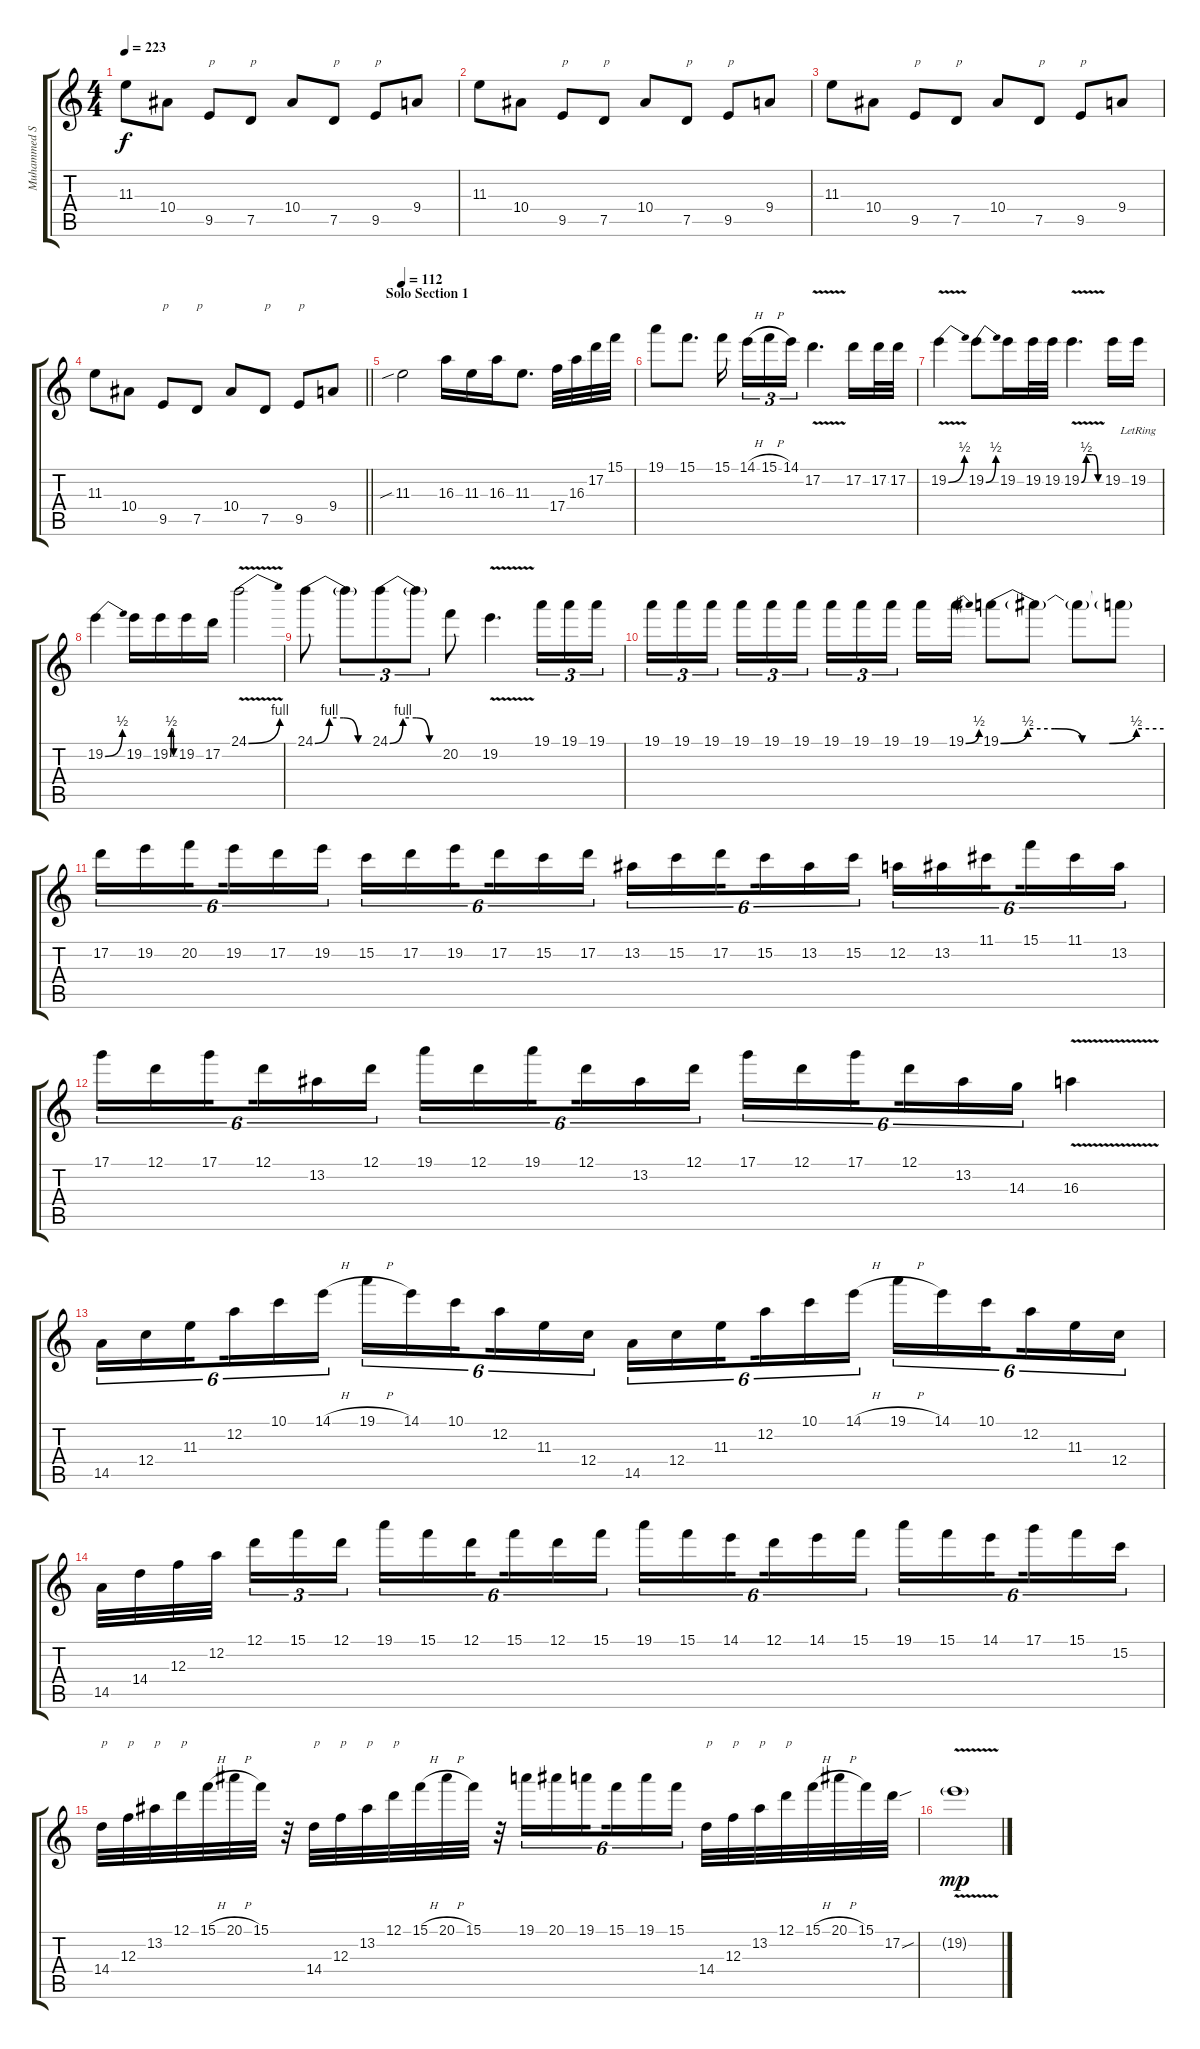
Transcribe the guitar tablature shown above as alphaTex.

\track ("Muhammed Suicmez" "Muhammed S") {instrument distortionguitar}
\staff {score tabs}
\tuning (D4 A3 F3 C3 G2 D2) {hide}
\ts (4 4)
\tempo 223
\clef g2
\ks c
11.3.8{dy f} 10.4.8 9.5.8{txt "p"} 7.5.8{txt "p"} 10.4.8 7.5.8{txt "p"} 9.5.8{txt "p"} 9.4.8 |
11.3.8 10.4.8 9.5.8{txt "p"} 7.5.8{txt "p"} 10.4.8 7.5.8{txt "p"} 9.5.8{txt "p"} 9.4.8 |
11.3.8 10.4.8 9.5.8{txt "p"} 7.5.8{txt "p"} 10.4.8 7.5.8{txt "p"} 9.5.8{txt "p"} 9.4.8 |
\barLineRight lightlight
11.3.8 10.4.8 9.5.8{txt "p"} 7.5.8{txt "p"} 10.4.8 7.5.8{txt "p"} 9.5.8{txt "p"} 9.4.8 |
\section ("" "Solo Section 1")
\tempo 112
11.3{sib}.2{volume 13} 16.3.16 11.3.16 16.3.16 11.3.8{d} 17.4.32 16.3.32 17.2.32 15.1.32 |
19.1.8 15.1.8{d} 15.1.16{beam splitsecondary} 14.1{h}.16{tu (3 2)} 15.1{h}.16{tu (3 2)} 14.1.16{tu (3 2)} 17.2{v}.4{d} 17.2.16 17.2.32 17.2.32 |
19.2{be (bend 0 0 60 2) v}.4 19.2{be (bend 0 0 60 2)}.8 19.2.16 19.2.32 19.2.32 19.2{be (custom 0 0 15 2 30 2 38 2 51 0 60 0) v}.4{d} 19.2.16 19.2{lr}.16 |
19.2{be (bend 0 0 60 2)}.4 19.2.16 19.2{be (custom 0 0 15 2 30 2 45 0 60 0)}.16 19.2.16 17.2.16 24.1{be (bend 0 0 60 4) v}.2 |
24.1{be (custom 0 0 15 4 30 4 45 0 60 0)}.8 24.1{t}.8{tu (3 2)} 24.1{be (custom 0 0 15 4 30 4 45 0 60 0)}.8{tu (3 2)} 24.1{t}.8{tu (3 2)} 20.2.8 19.2{v}.4{d} 19.1.16{tu (3 2)} 19.1.16{tu (3 2)} 19.1.16{tu (3 2)} |
19.1.16{tu (3 2)} 19.1.16{tu (3 2)} 19.1.16{tu (3 2) beam splitsecondary} 19.1.16{tu (3 2)} 19.1.16{tu (3 2)} 19.1.16{tu (3 2)} 19.1.16{tu (3 2)} 19.1.16{tu (3 2)} 19.1.16{tu (3 2) beam splitsecondary} 19.1.16 19.1{be (bend 0 0 60 2)}.16 19.1{be (custom 0 0 10 2 20 2 30 0 40 0 50 2 60 2)}.8 19.1{t}.8 19.1{t}.8 19.1{t}.8 |
17.2.16{tu (6 4)} 19.2.16{tu (6 4)} 20.2.16{tu (6 4) beam splitsecondary} 19.2.16{tu (6 4)} 17.2.16{tu (6 4)} 19.2.16{tu (6 4)} 15.2.16{tu (6 4)} 17.2.16{tu (6 4)} 19.2.16{tu (6 4) beam splitsecondary} 17.2.16{tu (6 4)} 15.2.16{tu (6 4)} 17.2.16{tu (6 4)} 13.2.16{tu (6 4)} 15.2.16{tu (6 4)} 17.2.16{tu (6 4) beam splitsecondary} 15.2.16{tu (6 4)} 13.2.16{tu (6 4)} 15.2.16{tu (6 4)} 12.2.16{tu (6 4)} 13.2.16{tu (6 4)} 11.1.16{tu (6 4) beam splitsecondary} 15.1.16{tu (6 4)} 11.1.16{tu (6 4)} 13.2.16{tu (6 4)} |
17.1.16{tu (6 4)} 12.1.16{tu (6 4)} 17.1.16{tu (6 4) beam splitsecondary} 12.1.16{tu (6 4)} 13.2.16{tu (6 4)} 12.1.16{tu (6 4)} 19.1.16{tu (6 4)} 12.1.16{tu (6 4)} 19.1.16{tu (6 4) beam splitsecondary} 12.1.16{tu (6 4)} 13.2.16{tu (6 4)} 12.1.16{tu (6 4)} 17.1.16{tu (6 4)} 12.1.16{tu (6 4)} 17.1.16{tu (6 4) beam splitsecondary} 12.1.16{tu (6 4)} 13.2.16{tu (6 4)} 14.3.16{tu (6 4)} 16.3{v}.4 |
14.5.16{tu (6 4)} 12.4.16{tu (6 4)} 11.3.16{tu (6 4) beam splitsecondary} 12.2.16{tu (6 4)} 10.1.16{tu (6 4)} 14.1{h}.16{tu (6 4)} 19.1{h}.16{tu (6 4)} 14.1.16{tu (6 4)} 10.1.16{tu (6 4) beam splitsecondary} 12.2.16{tu (6 4)} 11.3.16{tu (6 4)} 12.4.16{tu (6 4)} 14.5.16{tu (6 4)} 12.4.16{tu (6 4)} 11.3.16{tu (6 4) beam splitsecondary} 12.2.16{tu (6 4)} 10.1.16{tu (6 4)} 14.1{h}.16{tu (6 4)} 19.1{h}.16{tu (6 4)} 14.1.16{tu (6 4)} 10.1.16{tu (6 4) beam splitsecondary} 12.2.16{tu (6 4)} 11.3.16{tu (6 4)} 12.4.16{tu (6 4)} |
14.5.32 14.4.32 12.3.32 12.2.32{beam splitsecondary} 12.1.16{tu (3 2)} 15.1.16{tu (3 2)} 12.1.16{tu (3 2)} 19.1.16{tu (6 4)} 15.1.16{tu (6 4)} 12.1.16{tu (6 4) beam splitsecondary} 15.1.16{tu (6 4)} 12.1.16{tu (6 4)} 15.1.16{tu (6 4)} 19.1.16{tu (6 4)} 15.1.16{tu (6 4)} 14.1.16{tu (6 4) beam splitsecondary} 12.1.16{tu (6 4)} 14.1.16{tu (6 4)} 15.1.16{tu (6 4)} 19.1.16{tu (6 4)} 15.1.16{tu (6 4)} 14.1.16{tu (6 4) beam splitsecondary} 17.1.16{tu (6 4)} 15.1.16{tu (6 4)} 15.2.16{tu (6 4)} |
14.4.32{txt "p"} 12.3.32{txt "p"} 13.2.32{txt "p"} 12.1.32{txt "p"} 15.1{h}.32 20.1{h}.32 15.1.32 r.32 14.4.32{txt "p"} 12.3.32{txt "p"} 13.2.32{txt "p"} 12.1.32{txt "p"} 15.1{h}.32 20.1{h}.32 15.1.32 r.32 19.1.16{tu (6 4)} 20.1.16{tu (6 4)} 19.1.16{tu (6 4) beam splitsecondary} 15.1.16{tu (6 4)} 19.1.16{tu (6 4)} 15.1.16{tu (6 4)} 14.4.32{txt "p"} 12.3.32{txt "p"} 13.2.32{txt "p"} 12.1.32{txt "p"} 15.1{h}.32 20.1{h}.32 15.1.32 17.2{sou}.32 |
19.2{v g}.1{dy mp}
